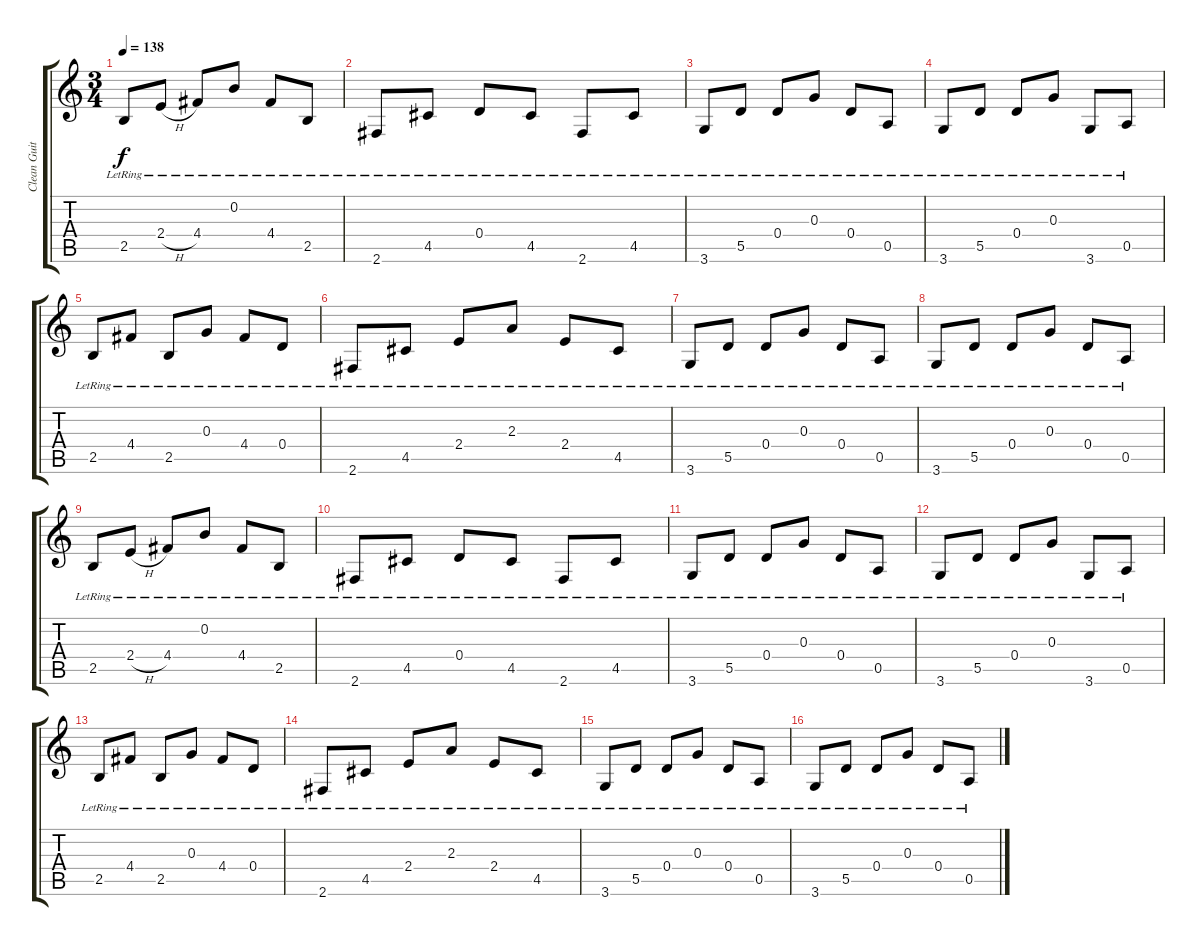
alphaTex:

\track ("Clean Guitar and Rhythm" "Clean Guit") {instrument electricguitarclean}
\staff {score tabs}
\tuning (E4 B3 G3 D3 A2 E2) {hide}
\ts (3 4)
\tempo 138
\clef g2
\ks c
2.5{lr}.8{dy f} 2.4{h lr}.8 4.4{lr}.8 0.2{lr}.8 4.4{lr}.8 2.5{lr}.8 |
2.6{lr}.8 4.5{lr}.8 0.4{lr}.8 4.5{lr}.8 2.6{lr}.8 4.5{lr}.8 |
3.6{lr}.8 5.5{lr}.8 0.4{lr}.8 0.3{lr}.8 0.4{lr}.8 0.5{lr}.8 |
3.6{lr}.8 5.5{lr}.8 0.4{lr}.8 0.3{lr}.8 3.6{lr}.8 0.5{lr}.8 |
2.5{lr}.8 4.4{lr}.8 2.5{lr}.8 0.3{lr}.8 4.4{lr}.8 0.4{lr}.8 |
2.6{lr}.8 4.5{lr}.8 2.4{lr}.8 2.3{lr}.8 2.4{lr}.8 4.5{lr}.8 |
3.6{lr}.8 5.5{lr}.8 0.4{lr}.8 0.3{lr}.8 0.4{lr}.8 0.5{lr}.8 |
3.6{lr}.8 5.5{lr}.8 0.4{lr}.8 0.3{lr}.8 0.4{lr}.8 0.5{lr}.8 |
2.5{lr}.8 2.4{h lr}.8 4.4{lr}.8 0.2{lr}.8 4.4{lr}.8 2.5{lr}.8 |
2.6{lr}.8 4.5{lr}.8 0.4{lr}.8 4.5{lr}.8 2.6{lr}.8 4.5{lr}.8 |
3.6{lr}.8 5.5{lr}.8 0.4{lr}.8 0.3{lr}.8 0.4{lr}.8 0.5{lr}.8 |
3.6{lr}.8 5.5{lr}.8 0.4{lr}.8 0.3{lr}.8 3.6{lr}.8 0.5{lr}.8 |
2.5{lr}.8 4.4{lr}.8 2.5{lr}.8 0.3{lr}.8 4.4{lr}.8 0.4{lr}.8 |
2.6{lr}.8 4.5{lr}.8 2.4{lr}.8 2.3{lr}.8 2.4{lr}.8 4.5{lr}.8 |
3.6{lr}.8 5.5{lr}.8 0.4{lr}.8 0.3{lr}.8 0.4{lr}.8 0.5{lr}.8 |
3.6{lr}.8 5.5{lr}.8 0.4{lr}.8 0.3{lr}.8 0.4{lr}.8 0.5{lr}.8
